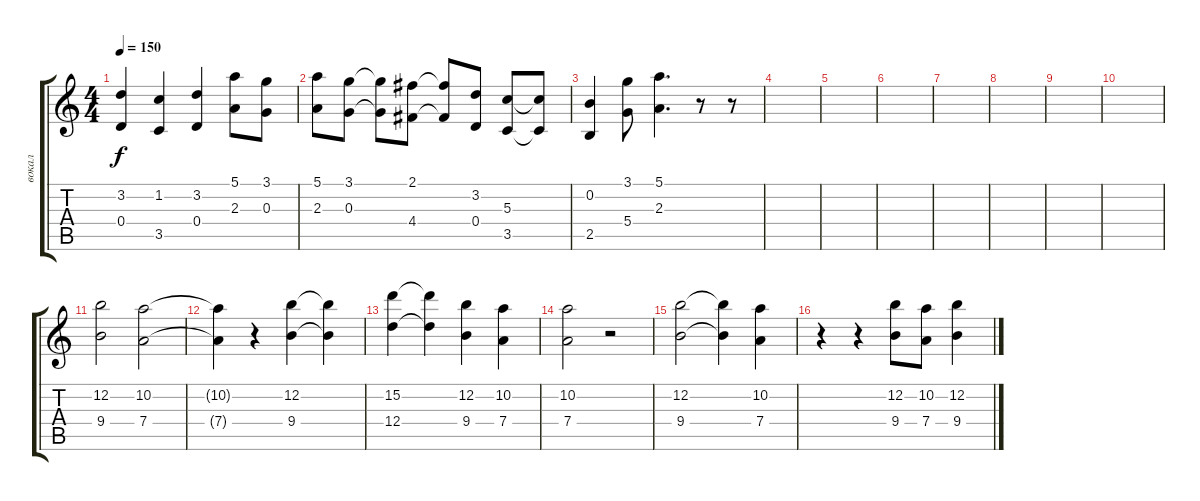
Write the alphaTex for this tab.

\track ("вокал" "вокал") {instrument electricguitarjazz}
\staff {score tabs}
\tuning (E4 B3 G3 D3 A2 E2) {hide}
\ts (4 4)
\tempo 150
\clef g2
\ks c
(3.2 0.4).4{dy f} (1.2 3.5).4 (3.2 0.4).4 (5.1 2.3).8 (3.1 0.3).8 |
(5.1 2.3).8 (3.1 0.3).8 (3.1{t} 0.3{t}).8 (2.1 4.4).8 (2.1{t} 4.4{t}).8 (3.2 0.4).8 (5.3 3.5).8 (5.3{t} 3.5{t}).8 |
(0.2 2.5).4 (3.1 5.4).8 (5.1 2.3).4{d} r.8 r.8 |
|
|
|
|
|
|
|
(12.2 9.4).2 (10.2 7.4).2 |
(10.2{t} 7.4{t}).4 r.4 (12.2 9.4).4 (12.2{t} 9.4{t}).4 |
(15.2 12.4).4 (15.2{t} 12.4{t}).4 (12.2 9.4).4 (10.2 7.4).4 |
(10.2 7.4).2 r.2 |
(12.2 9.4).2 (12.2{t} 9.4{t}).4 (10.2 7.4).4 |
r.4 r.4 (12.2 9.4).8 (10.2 7.4).8 (12.2 9.4).4
